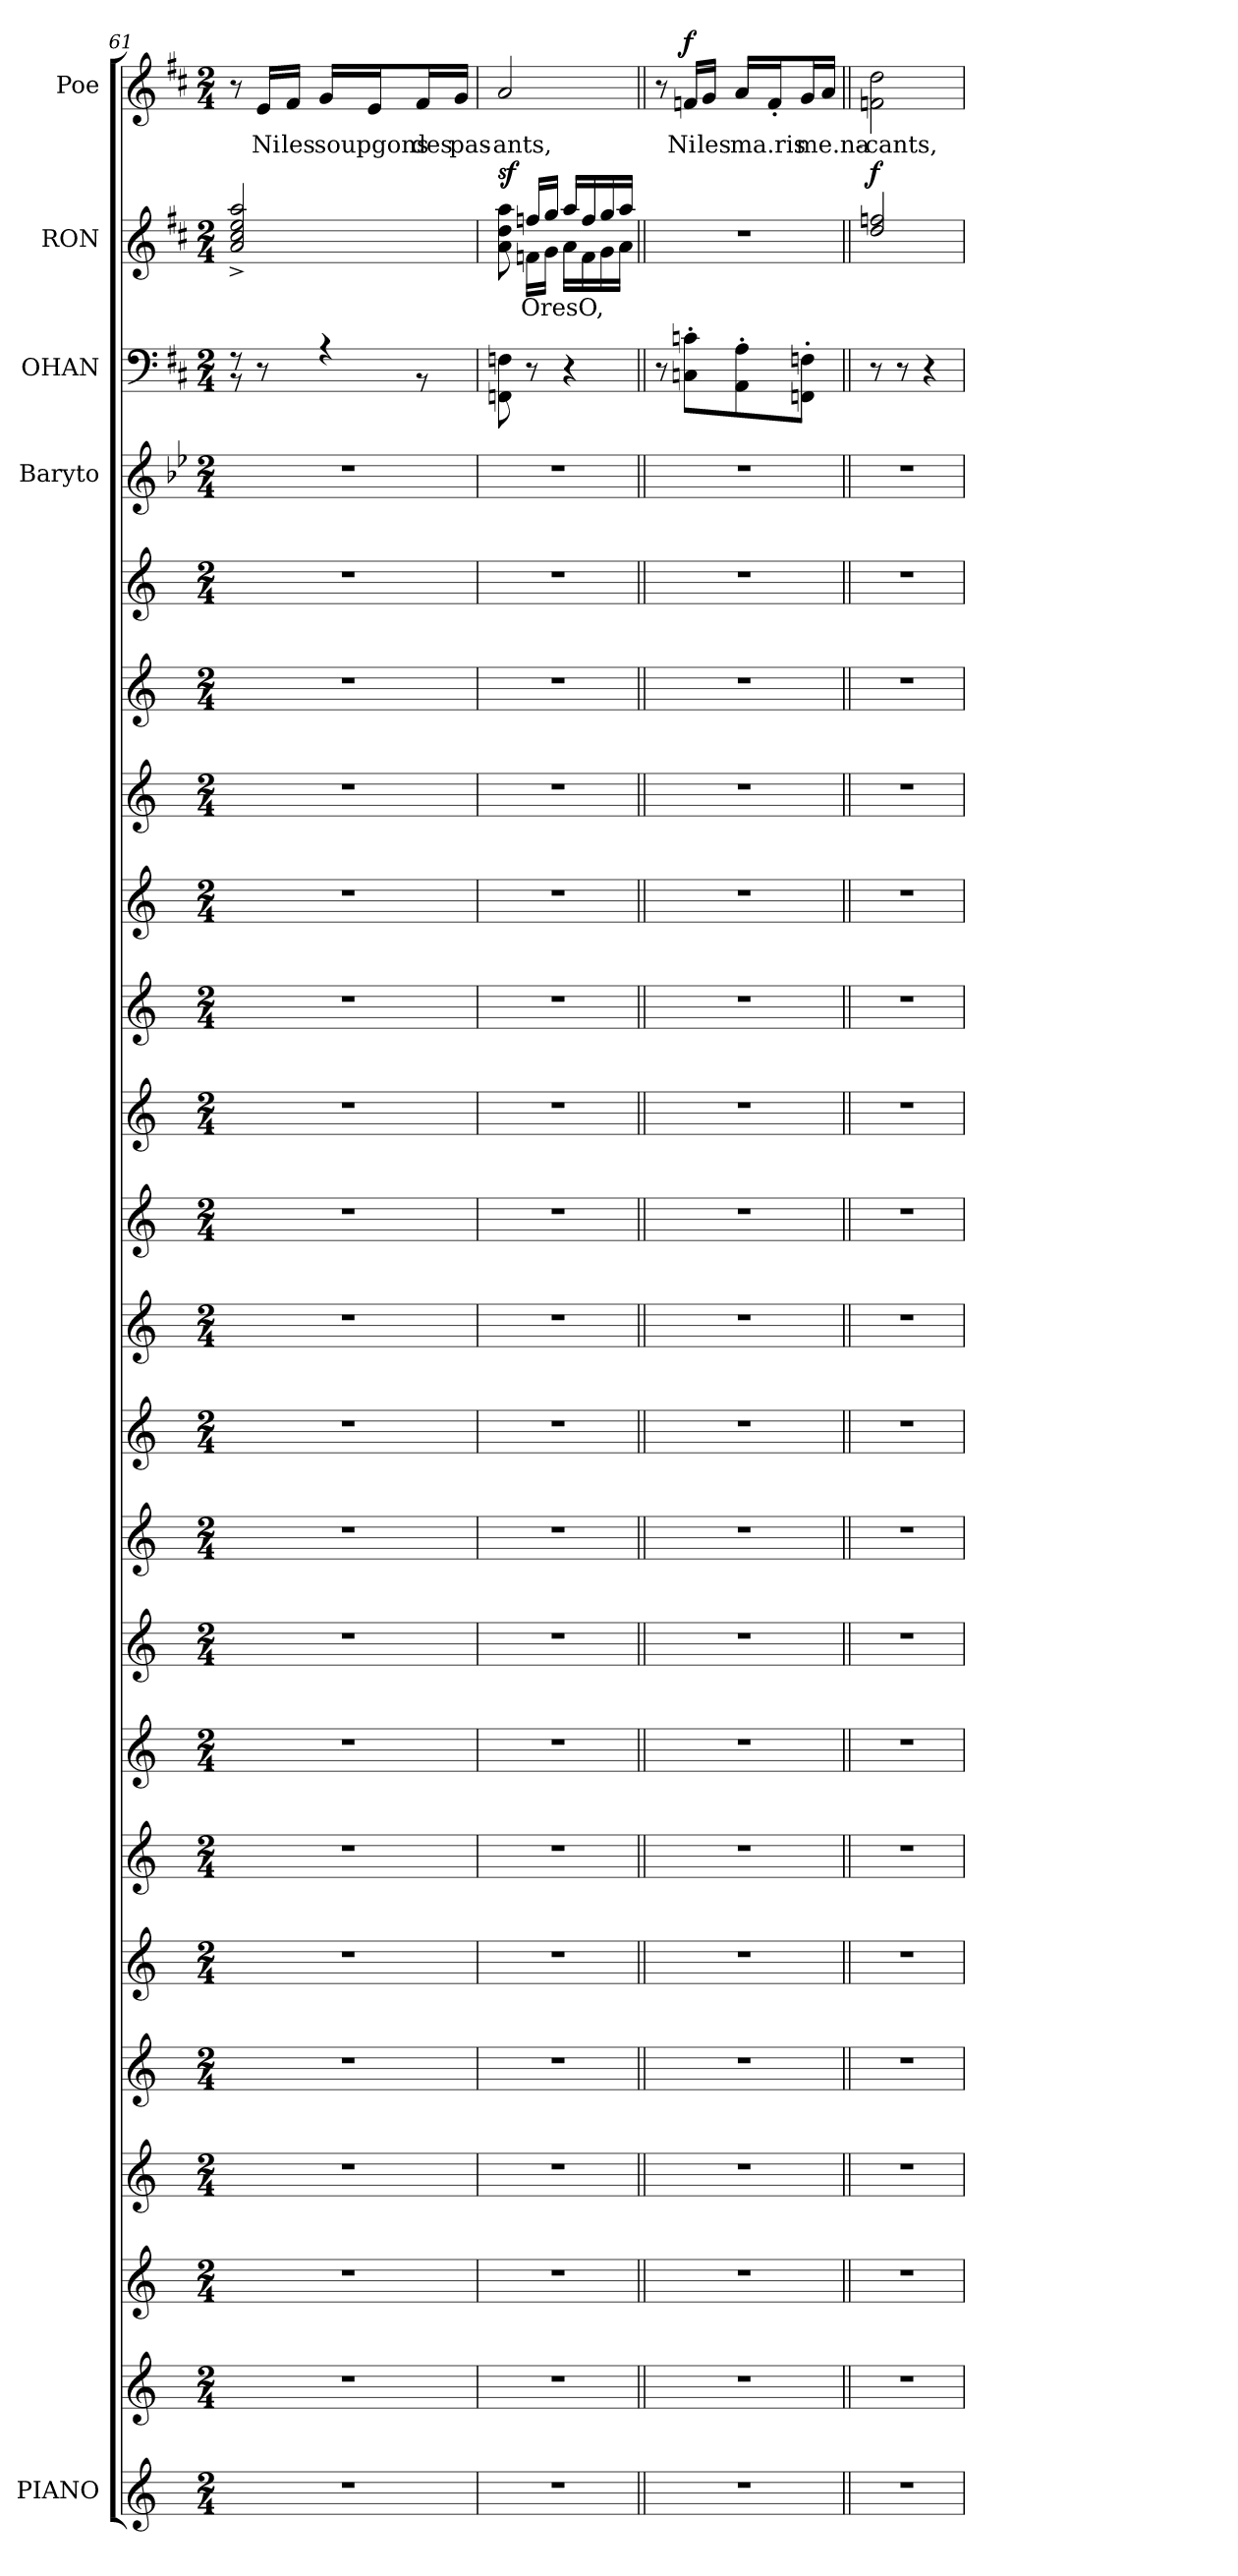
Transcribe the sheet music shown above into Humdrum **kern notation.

**kern	**kern	**kern	**kern	**kern	**kern	**kern	**kern	**kern	**kern	**kern	**kern	**kern	**kern	**kern	**kern	**kern	**kern	**kern	**kern	**kern	**dynam	**kern	**text	**dynam	**kern	**text	**dynam
*part23	*part22	*part21	*part20	*part19	*part18	*part17	*part16	*part15	*part14	*part13	*part12	*part11	*part10	*part9	*part8	*part7	*part6	*part5	*part4	*part3	*part3	*part2	*part2	*part2	*part1	*part1	*part1
*staff23	*staff22	*staff21	*staff20	*staff19	*staff18	*staff17	*staff16	*staff15	*staff14	*staff13	*staff12	*staff11	*staff10	*staff9	*staff8	*staff7	*staff6	*staff5	*staff4	*staff3	*staff3	*staff2	*staff2	*staff2	*staff1	*staff1	*staff1
*I"PIANO	*	*	*	*	*	*	*	*	*	*	*	*	*	*	*	*	*	*	*I"Baryto	*I"OHAN	*	*I"RON	*	*	*I"Poe	*	*
*I'Pno	*	*	*	*	*	*	*	*	*	*	*	*	*	*	*	*	*	*	*I'Bar.	*I'OHA.	*	*I'RON	*	*	*I'Poe	*	*
!!LO:LB:g=z
*clefG2	*clefG2	*clefG2	*clefG2	*clefG2	*clefG2	*clefG2	*clefG2	*clefG2	*clefG2	*clefG2	*clefG2	*clefG2	*clefG2	*clefG2	*clefG2	*clefG2	*clefG2	*clefG2	*clefG2	*clefF4	*	*clefG2	*	*	*clefG2	*	*
*	*	*	*	*	*	*	*	*	*	*	*	*	*	*	*	*	*	*	*ITrd8c14	*	*	*	*	*	*	*	*
*k[]	*k[]	*k[]	*k[]	*k[]	*k[]	*k[]	*k[]	*k[]	*k[]	*k[]	*k[]	*k[]	*k[]	*k[]	*k[]	*k[]	*k[]	*k[]	*k[b-e-]	*k[f#c#]	*	*k[f#c#]	*	*	*k[f#c#]	*	*
*C:	*C:	*C:	*C:	*C:	*C:	*C:	*C:	*C:	*C:	*C:	*C:	*C:	*C:	*C:	*C:	*C:	*C:	*C:	*B-:	*D:	*	*D:	*	*	*D:	*	*
*M2/4	*M2/4	*M2/4	*M2/4	*M2/4	*M2/4	*M2/4	*M2/4	*M2/4	*M2/4	*M2/4	*M2/4	*M2/4	*M2/4	*M2/4	*M2/4	*M2/4	*M2/4	*M2/4	*M2/4	*M2/4	*	*M2/4	*	*	*M2/4	*	*
=61	=61	=61	=61	=61	=61	=61	=61	=61	=61	=61	=61	=61	=61	=61	=61	=61	=61	=61	=61	=61	=61	=61	=61	=61	=61	=61	=61
*	*	*	*	*	*	*	*	*	*	*	*	*	*	*	*	*	*	*	*	*^	*	*	*	*	*	*	*
2r	2r	2r	2r	2r	2r	2r	2r	2r	2r	2r	2r	2r	2r	2r	2r	2r	2r	2r	2r	8r	8r	.	2a^/ 2cc#^/ 2ee^/ 2aa^/	.	.	8r	.	.
.	.	.	.	.	.	.	.	.	.	.	.	.	.	.	.	.	.	.	.	8r	8ryy	.	.	.	.	16e/LL	Ni	cresc.'
.	.	.	.	.	.	.	.	.	.	.	.	.	.	.	.	.	.	.	.	.	.	.	.	.	.	16f#/JJ	les	.
.	.	.	.	.	.	.	.	.	.	.	.	.	.	.	.	.	.	.	.	4r	8ryy	.	.	.	.	16g/LL	soupgons	.
.	.	.	.	.	.	.	.	.	.	.	.	.	.	.	.	.	.	.	.	.	.	.	.	.	.	16e/J	.	.
.	.	.	.	.	.	.	.	.	.	.	.	.	.	.	.	.	.	.	.	.	8r	.	.	.	.	16f#/L	des	.
.	.	.	.	.	.	.	.	.	.	.	.	.	.	.	.	.	.	.	.	.	.	.	.	.	.	16g/JJ	pas-	.
*	*	*	*	*	*	*	*	*	*	*	*	*	*	*	*	*	*	*	*	*v	*v	*	*	*	*	*	*	*
=62	=62	=62	=62	=62	=62	=62	=62	=62	=62	=62	=62	=62	=62	=62	=62	=62	=62	=62	=62	=62	=62	=62	=62	=62	=62	=62	=62
*	*	*	*	*	*	*	*	*	*	*	*	*	*	*	*	*	*	*	*	*	*	*^	*	*	*	*	*
2r	2r	2r	2r	2r	2r	2r	2r	2r	2r	2r	2r	2r	2r	2r	2r	2r	2r	2r	2r	8FFn\ 8Fn\	.	8ryy	8a\ 8dd\ 8aa\	.	sf	2a/	ants,	.
.	.	.	.	.	.	.	.	.	.	.	.	.	.	.	.	.	.	.	.	8r	.	16ffn/LL	16fn\LL	OresO,	.	.	.	.
.	.	.	.	.	.	.	.	.	.	.	.	.	.	.	.	.	.	.	.	.	.	16gg/JJ	16g\JJ	.	.	.	.	.
.	.	.	.	.	.	.	.	.	.	.	.	.	.	.	.	.	.	.	.	4r	.	16aa/LL	16a\LL	.	.	.	.	.
.	.	.	.	.	.	.	.	.	.	.	.	.	.	.	.	.	.	.	.	.	.	16ff/	16f\	.	.	.	.	.
.	.	.	.	.	.	.	.	.	.	.	.	.	.	.	.	.	.	.	.	.	.	16gg/	16g\	.	.	.	.	.
.	.	.	.	.	.	.	.	.	.	.	.	.	.	.	.	.	.	.	.	.	.	16aa/JJ	16a\JJ	.	.	.	.	.
*	*	*	*	*	*	*	*	*	*	*	*	*	*	*	*	*	*	*	*	*	*	*v	*v	*	*	*	*	*
=63||	=63||	=63||	=63||	=63||	=63||	=63||	=63||	=63||	=63||	=63||	=63||	=63||	=63||	=63||	=63||	=63||	=63||	=63||	=63||	=63||	=63||	=63||	=63||	=63||	=63||	=63||	=63||
2r	2r	2r	2r	2r	2r	2r	2r	2r	2r	2r	2r	2r	2r	2r	2r	2r	2r	2r	2r	8r	.	2r	.	.	8r	.	.
.	.	.	.	.	.	.	.	.	.	.	.	.	.	.	.	.	.	.	.	8Cn'\ 8cn'\L	.	.	.	.	16fn/LL	Ni	f
.	.	.	.	.	.	.	.	.	.	.	.	.	.	.	.	.	.	.	.	.	.	.	.	.	16g/JJ	les	.
.	.	.	.	.	.	.	.	.	.	.	.	.	.	.	.	.	.	.	.	8AA'\ 8A'\	.	.	.	.	16a/LL	ma.ris	.
.	.	.	.	.	.	.	.	.	.	.	.	.	.	.	.	.	.	.	.	.	.	.	.	.	16f'/J	.	.
.	.	.	.	.	.	.	.	.	.	.	.	.	.	.	.	.	.	.	.	8FFn'\ 8Fn'\J	.	.	.	.	16g/L	me.na-	.
.	.	.	.	.	.	.	.	.	.	.	.	.	.	.	.	.	.	.	.	.	.	.	.	.	16a/JJ	.	.
!!LO:LB:g=z
=64||	=64||	=64||	=64||	=64||	=64||	=64||	=64||	=64||	=64||	=64||	=64||	=64||	=64||	=64||	=64||	=64||	=64||	=64||	=64||	=64||	=64||	=64||	=64||	=64||	=64||	=64||	=64||
2r	2r	2r	2r	2r	2r	2r	2r	2r	2r	2r	2r	2r	2r	2r	2r	2r	2r	2r	2r	8r	non legato	2dd/ 2ff/	.	f	2f\ 2dd\	cants,-	.
.	.	.	.	.	.	.	.	.	.	.	.	.	.	.	.	.	.	.	.	8r	.	.	.	.	.	.	.
.	.	.	.	.	.	.	.	.	.	.	.	.	.	.	.	.	.	.	.	4r	.	.	.	.	.	.	.
=	=	=	=	=	=	=	=	=	=	=	=	=	=	=	=	=	=	=	=	=	=	=	=	=	=	=	=
*-	*-	*-	*-	*-	*-	*-	*-	*-	*-	*-	*-	*-	*-	*-	*-	*-	*-	*-	*-	*-	*-	*-	*-	*-	*-	*-	*-
